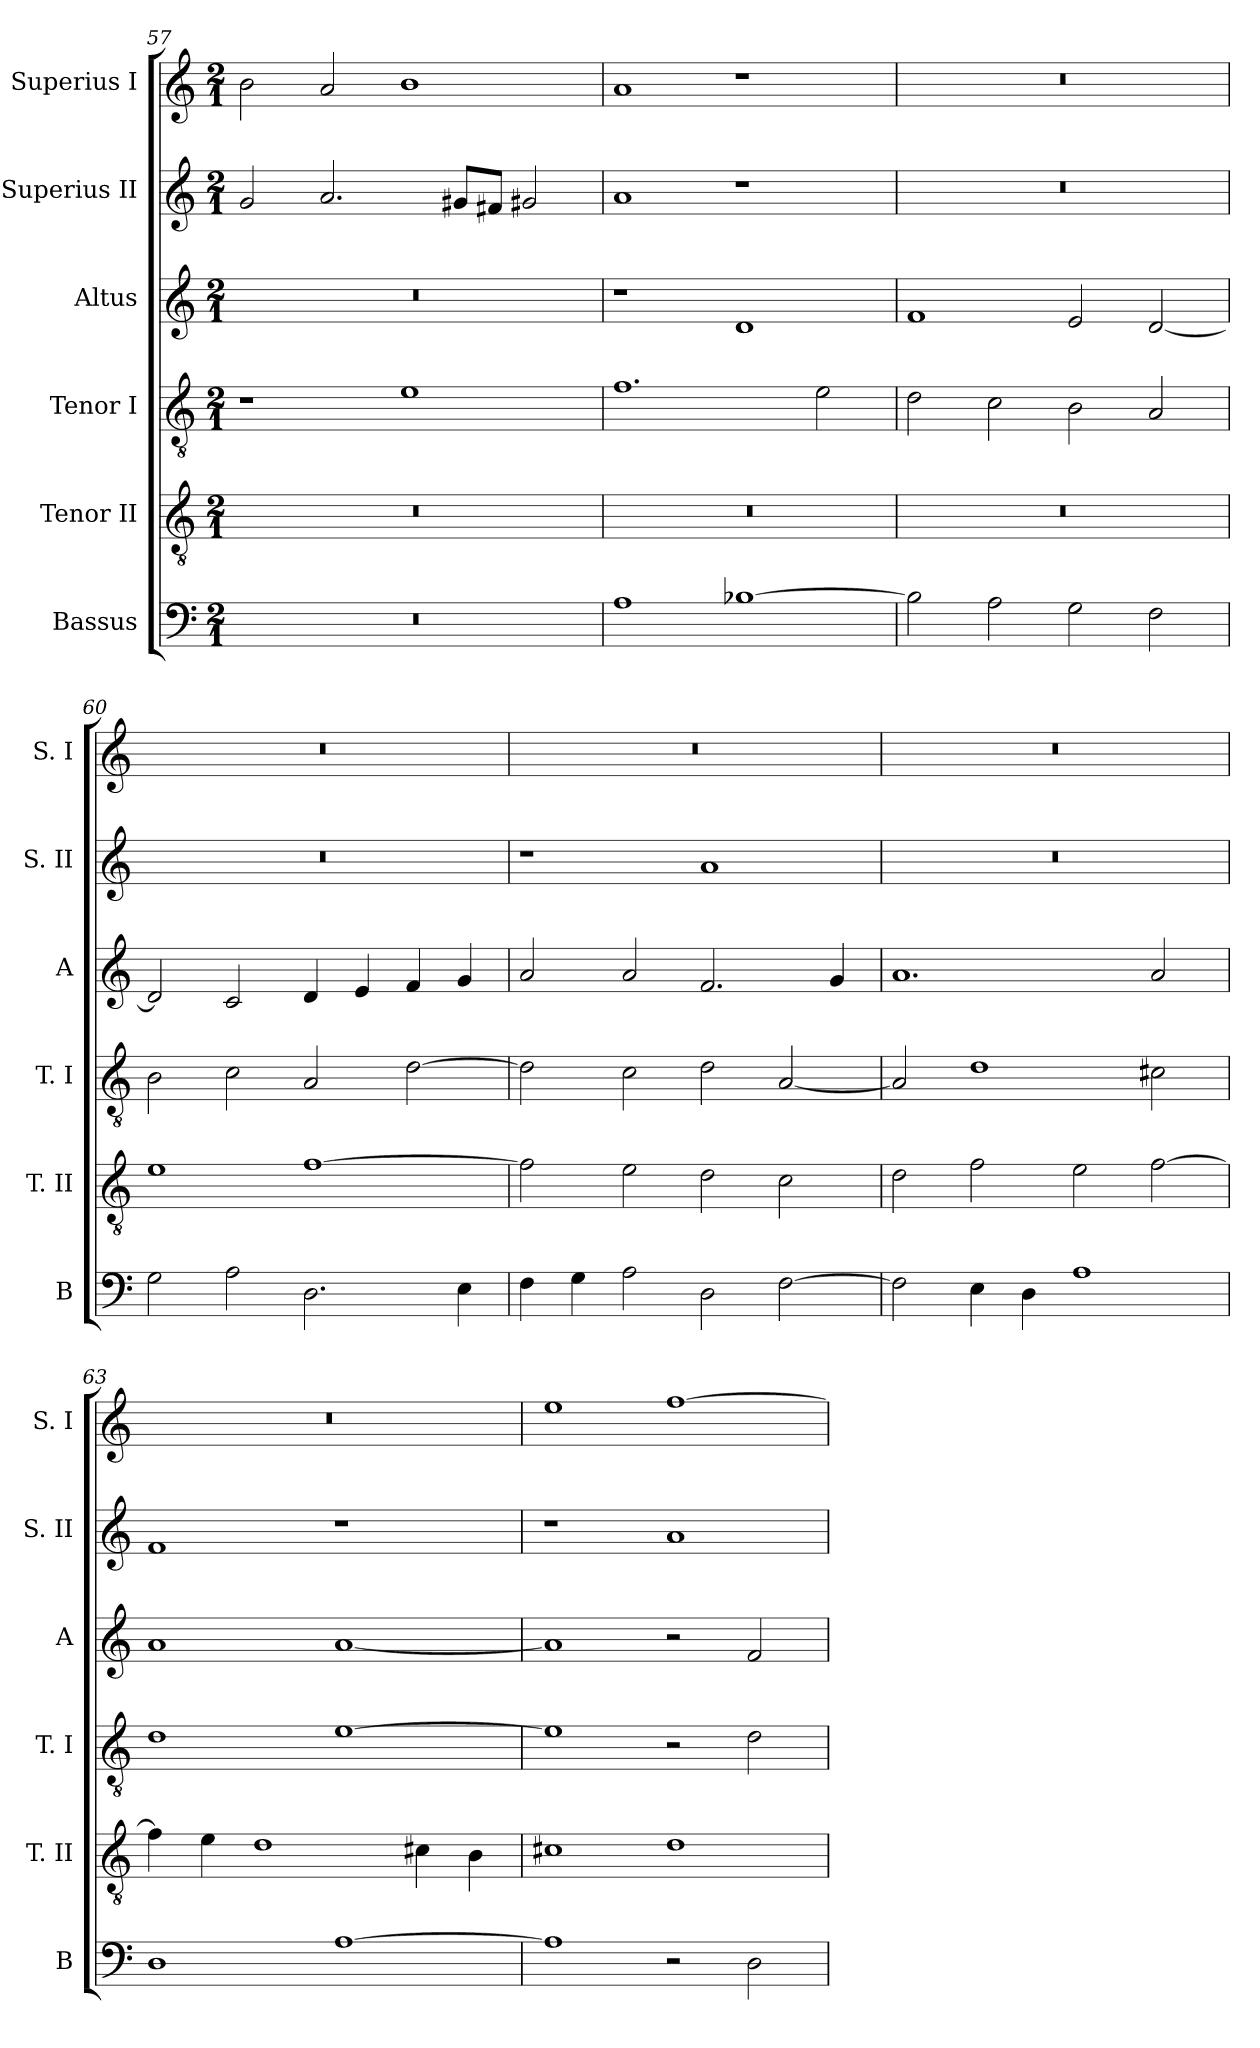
**kern	**kern	**kern	**kern	**kern	**kern
*part6	*part5	*part4	*part3	*part2	*part1
*staff6	*staff5	*staff4	*staff3	*staff2	*staff1
*I"Bassus	*I"Tenor II	*I"Tenor I	*I"Altus	*I"Superius II	*I"Superius I
*I'B	*I'T. II	*I'T. I	*I'A	*I'S. II	*I'S. I
*clefF4	*clefGv2	*clefGv2	*clefG2	*clefG2	*clefG2
*k[]	*k[]	*k[]	*k[]	*k[]	*k[]
*C:	*C:	*C:	*C:	*C:	*C:
*M2/1	*M2/1	*M2/1	*M2/1	*M2/1	*M2/1
=57	=57	=57	=57	=57	=57
0r	0r	1r	0r	2g	2b
.	.	.	.	2.a	2a
.	.	1e	.	.	1b
.	.	.	.	8g#XL	.
.	.	.	.	8f#XJ	.
.	.	.	.	2g#X	.
=58	=58	=58	=58	=58	=58
1A	0r	1.f	1r	1a	1a
[1B-X	.	.	1d	1r	1r
.	.	2e	.	.	.
=59	=59	=59	=59	=59	=59
2B-]	0r	2d	1f	0r	0r
2A	.	2c	.	.	.
2G	.	2B	2e	.	.
2F	.	2A	[2d	.	.
=60	=60	=60	=60	=60	=60
2G	1e	2B	2d]	0r	0r
2A	.	2c	2c	.	.
2.D	[1f	2A	4d	.	.
.	.	.	4e	.	.
.	.	[2d	4f	.	.
4E	.	.	4g	.	.
=61	=61	=61	=61	=61	=61
4F	2f]	2d]	2a	1r	0r
4G	.	.	.	.	.
2A	2e	2c	2a	.	.
2D	2d	2d	2.f	1a	.
[2F	2c	[2A	.	.	.
.	.	.	4g	.	.
=62	=62	=62	=62	=62	=62
2F]	2d	2A]	1.a	0r	0r
4E	2f	1d	.	.	.
4D	.	.	.	.	.
1A	2e	.	.	.	.
.	[2f	2c#X	2a	.	.
=63	=63	=63	=63	=63	=63
1D	4f]	1d	1a	1f	0r
.	4e	.	.	.	.
.	1d	.	.	.	.
[1A	.	[1e	[1a	1r	.
.	4c#X	.	.	.	.
.	4B	.	.	.	.
=64	=64	=64	=64	=64	=64
1A]	1c#X	1e]	1a]	1r	1ee
2r	1d	2r	2r	1a	[1ff
2D	.	2d	2f	.	.
=	=	=	=	=	=
*-	*-	*-	*-	*-	*-
